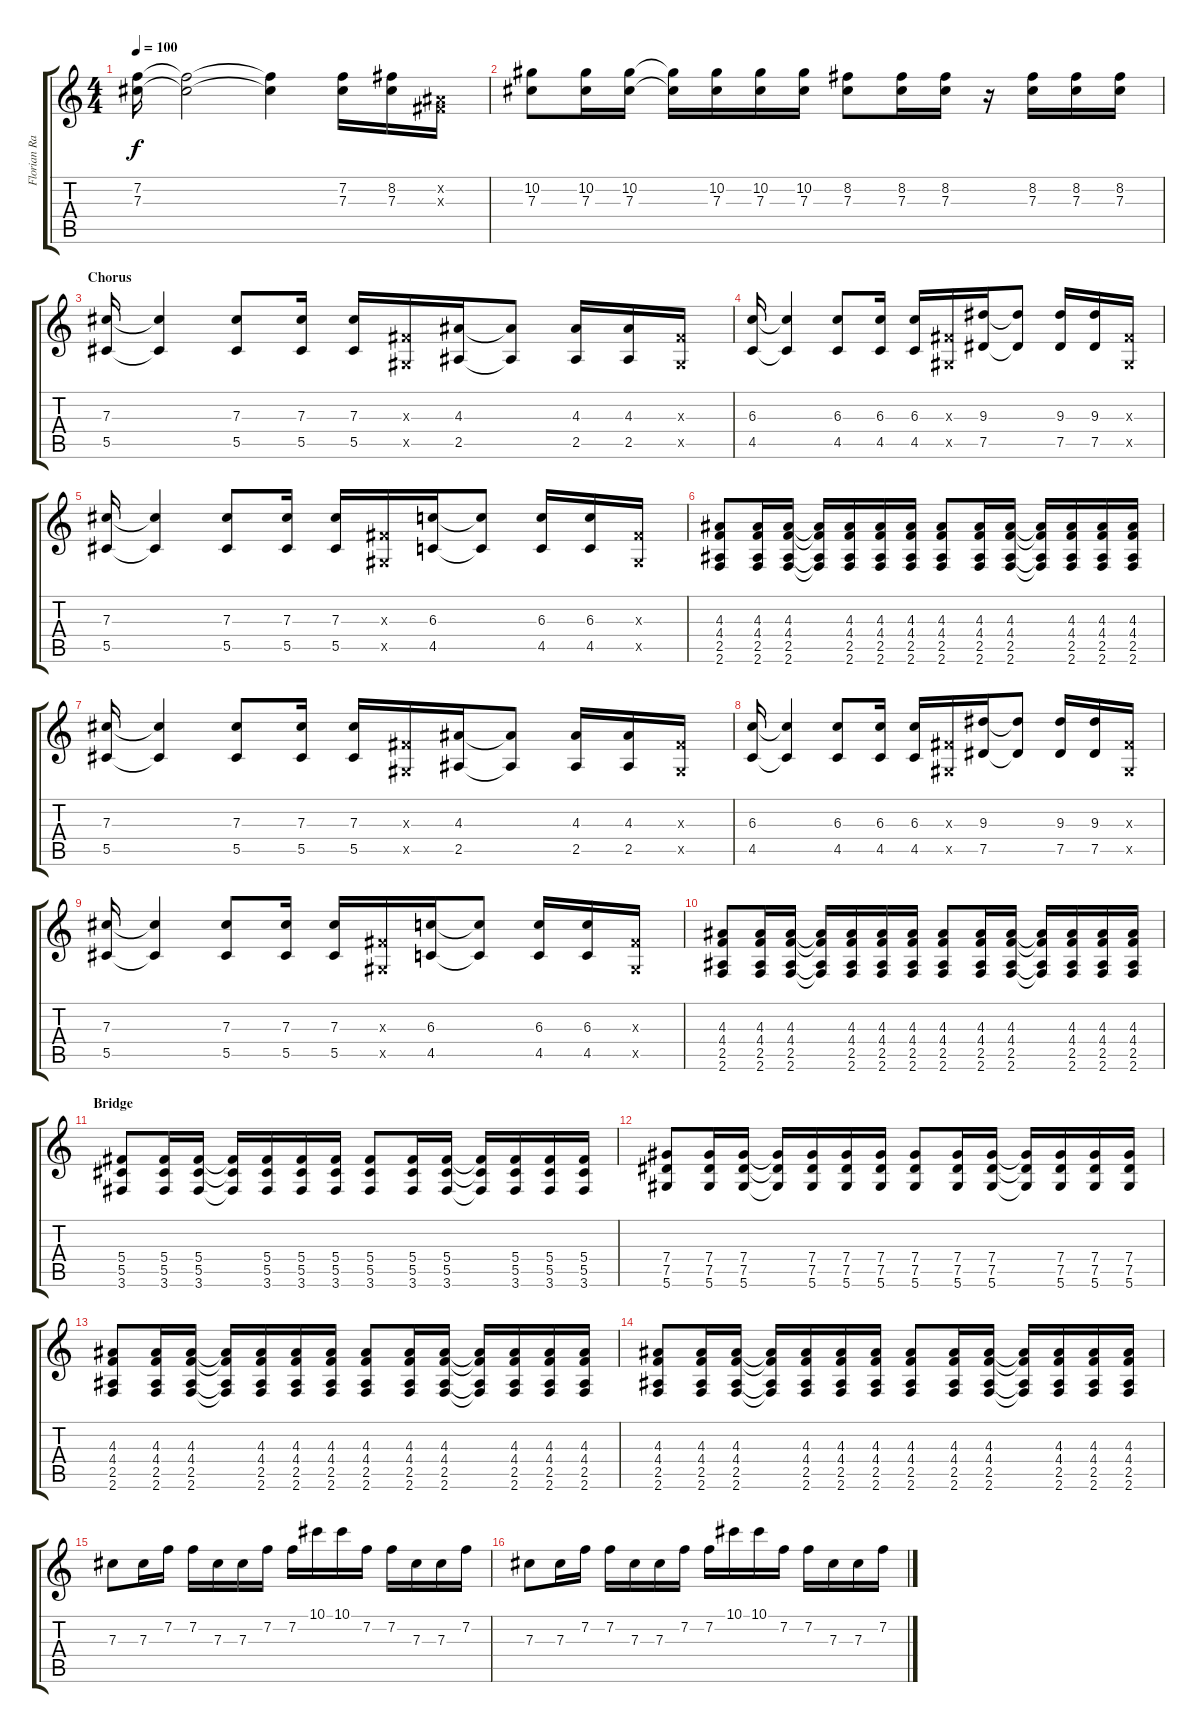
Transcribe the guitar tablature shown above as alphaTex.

\track ("Florian Raatz" "Florian Ra") {instrument distortionguitar}
\staff {score tabs}
\tuning (Eb4 Bb3 Gb3 Db3 Ab2 Eb2) {hide}
\ts (4 4)
\tempo 100
\clef g2
\ks c
(7.2 7.3).16{dy f} (7.2{t} 7.3{t}).2 (7.2{t} 7.3{t}).4 (7.2 7.3).16 (8.2 7.3).16 (0.2{x} 0.3{x}).16 |
(10.2 7.3).8 (10.2 7.3).16 (10.2 7.3).16 (10.2{t} 7.3{t}).16 (10.2 7.3).16 (10.2 7.3).16 (10.2 7.3).16 (8.2 7.3).8 (8.2 7.3).16 (8.2 7.3).16 r.16 (8.2 7.3).16 (8.2 7.3).16 (8.2 7.3).16 |
\section ("" "Chorus")
(7.3 5.5).16 (7.3{t} 5.5{t}).4 (7.3 5.5).8 (7.3 5.5).16 (7.3 5.5).16 (0.3{x} 0.5{x}).16 (4.3 2.5).16 (4.3{t} 2.5{t}).8 (4.3 2.5).16 (4.3 2.5).16 (0.3{x} 0.5{x}).16 |
(6.3 4.5).16 (6.3{t} 4.5{t}).4 (6.3 4.5).8 (6.3 4.5).16 (6.3 4.5).16 (0.3{x} 0.5{x}).16 (9.3 7.5).16 (9.3{t} 7.5{t}).8 (9.3 7.5).16 (9.3 7.5).16 (0.3{x} 0.5{x}).16 |
(7.3 5.5).16 (7.3{t} 5.5{t}).4 (7.3 5.5).8 (7.3 5.5).16 (7.3 5.5).16 (0.3{x} 0.5{x}).16 (6.3 4.5).16 (6.3{t} 4.5{t}).8 (6.3 4.5).16 (6.3 4.5).16 (0.3{x} 0.5{x}).16 |
(4.3 4.4 2.5 2.6).8 (4.3 4.4 2.5 2.6).16 (4.3 4.4 2.5 2.6).16 (4.3{t} 4.4{t} 2.5{t} 2.6{t}).16 (4.3 4.4 2.5 2.6).16 (4.3 4.4 2.5 2.6).16 (4.3 4.4 2.5 2.6).16 (4.3 4.4 2.5 2.6).8 (4.3 4.4 2.5 2.6).16 (4.3 4.4 2.5 2.6).16 (4.3{t} 4.4{t} 2.5{t} 2.6{t}).16 (4.3 4.4 2.5 2.6).16 (4.3 4.4 2.5 2.6).16 (4.3 4.4 2.5 2.6).16 |
(7.3 5.5).16 (7.3{t} 5.5{t}).4 (7.3 5.5).8 (7.3 5.5).16 (7.3 5.5).16 (0.3{x} 0.5{x}).16 (4.3 2.5).16 (4.3{t} 2.5{t}).8 (4.3 2.5).16 (4.3 2.5).16 (0.3{x} 0.5{x}).16 |
(6.3 4.5).16 (6.3{t} 4.5{t}).4 (6.3 4.5).8 (6.3 4.5).16 (6.3 4.5).16 (0.3{x} 0.5{x}).16 (9.3 7.5).16 (9.3{t} 7.5{t}).8 (9.3 7.5).16 (9.3 7.5).16 (0.3{x} 0.5{x}).16 |
(7.3 5.5).16 (7.3{t} 5.5{t}).4 (7.3 5.5).8 (7.3 5.5).16 (7.3 5.5).16 (0.3{x} 0.5{x}).16 (6.3 4.5).16 (6.3{t} 4.5{t}).8 (6.3 4.5).16 (6.3 4.5).16 (0.3{x} 0.5{x}).16 |
(4.3 4.4 2.5 2.6).8 (4.3 4.4 2.5 2.6).16 (4.3 4.4 2.5 2.6).16 (4.3{t} 4.4{t} 2.5{t} 2.6{t}).16 (4.3 4.4 2.5 2.6).16 (4.3 4.4 2.5 2.6).16 (4.3 4.4 2.5 2.6).16 (4.3 4.4 2.5 2.6).8 (4.3 4.4 2.5 2.6).16 (4.3 4.4 2.5 2.6).16 (4.3{t} 4.4{t} 2.5{t} 2.6{t}).16 (4.3 4.4 2.5 2.6).16 (4.3 4.4 2.5 2.6).16 (4.3 4.4 2.5 2.6).16 |
\section ("" "Bridge")
(5.4 5.5 3.6).8 (5.4 5.5 3.6).16 (5.4 5.5 3.6).16 (5.4{t} 5.5{t} 3.6{t}).16 (5.4 5.5 3.6).16 (5.4 5.5 3.6).16 (5.4 5.5 3.6).16 (5.4 5.5 3.6).8 (5.4 5.5 3.6).16 (5.4 5.5 3.6).16 (5.4{t} 5.5{t} 3.6{t}).16 (5.4 5.5 3.6).16 (5.4 5.5 3.6).16 (5.4 5.5 3.6).16 |
(7.4 7.5 5.6).8 (7.4 7.5 5.6).16 (7.4 7.5 5.6).16 (7.4{t} 7.5{t} 5.6{t}).16 (7.4 7.5 5.6).16 (7.4 7.5 5.6).16 (7.4 7.5 5.6).16 (7.4 7.5 5.6).8 (7.4 7.5 5.6).16 (7.4 7.5 5.6).16 (7.4{t} 7.5{t} 5.6{t}).16 (7.4 7.5 5.6).16 (7.4 7.5 5.6).16 (7.4 7.5 5.6).16 |
(4.3 4.4 2.5 2.6).8 (4.3 4.4 2.5 2.6).16 (4.3 4.4 2.5 2.6).16 (4.3{t} 4.4{t} 2.5{t} 2.6{t}).16 (4.3 4.4 2.5 2.6).16 (4.3 4.4 2.5 2.6).16 (4.3 4.4 2.5 2.6).16 (4.3 4.4 2.5 2.6).8 (4.3 4.4 2.5 2.6).16 (4.3 4.4 2.5 2.6).16 (4.3{t} 4.4{t} 2.5{t} 2.6{t}).16 (4.3 4.4 2.5 2.6).16 (4.3 4.4 2.5 2.6).16 (4.3 4.4 2.5 2.6).16 |
(4.3 4.4 2.5 2.6).8 (4.3 4.4 2.5 2.6).16 (4.3 4.4 2.5 2.6).16 (4.3{t} 4.4{t} 2.5{t} 2.6{t}).16 (4.3 4.4 2.5 2.6).16 (4.3 4.4 2.5 2.6).16 (4.3 4.4 2.5 2.6).16 (4.3 4.4 2.5 2.6).8 (4.3 4.4 2.5 2.6).16 (4.3 4.4 2.5 2.6).16 (4.3{t} 4.4{t} 2.5{t} 2.6{t}).16 (4.3 4.4 2.5 2.6).16 (4.3 4.4 2.5 2.6).16 (4.3 4.4 2.5 2.6).16 |
7.3.8 7.3.16 7.2.16 7.2.16 7.3.16 7.3.16 7.2.16 7.2.16 10.1.16 10.1.16 7.2.16 7.2.16 7.3.16 7.3.16 7.2.16 |
7.3.8 7.3.16 7.2.16 7.2.16 7.3.16 7.3.16 7.2.16 7.2.16 10.1.16 10.1.16 7.2.16 7.2.16 7.3.16 7.3.16 7.2.16
